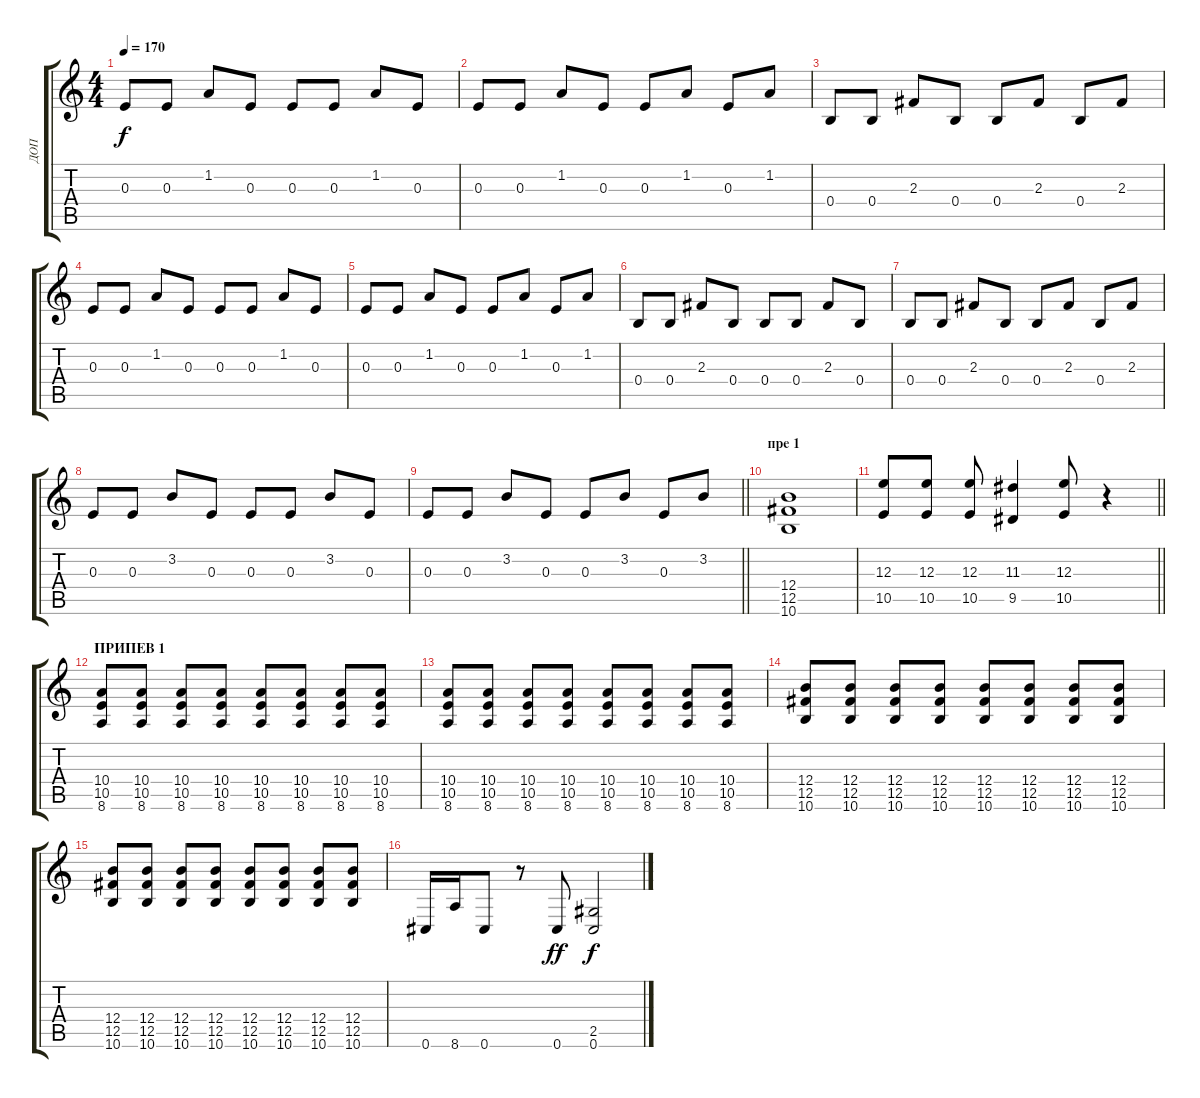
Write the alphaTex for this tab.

\track ("ДОП" "ДОП") {instrument distortionguitar}
\staff {score tabs}
\tuning (Db4 Ab3 E3 B2 Gb2 Db2) {hide}
\ts (4 4)
\tempo 170
\clef g2
\ks c
0.3.8{dy f} 0.3.8 1.2.8 0.3.8 0.3.8 0.3.8 1.2.8 0.3.8 |
0.3.8 0.3.8 1.2.8 0.3.8 0.3.8 1.2.8 0.3.8 1.2.8 |
0.4.8 0.4.8 2.3.8 0.4.8 0.4.8 2.3.8 0.4.8 2.3.8 |
0.3.8 0.3.8 1.2.8 0.3.8 0.3.8 0.3.8 1.2.8 0.3.8 |
0.3.8 0.3.8 1.2.8 0.3.8 0.3.8 1.2.8 0.3.8 1.2.8 |
0.4.8 0.4.8 2.3.8 0.4.8 0.4.8 0.4.8 2.3.8 0.4.8 |
0.4.8 0.4.8 2.3.8 0.4.8 0.4.8 2.3.8 0.4.8 2.3.8 |
0.3.8 0.3.8 3.2.8 0.3.8 0.3.8 0.3.8 3.2.8 0.3.8 |
\barLineRight lightlight
0.3.8 0.3.8 3.2.8 0.3.8 0.3.8 3.2.8 0.3.8 3.2.8 |
\section ("" "пре 1")
(12.4 12.5 10.6).1 |
\barLineRight lightlight
(12.3 10.5).8 (12.3 10.5).8 (12.3 10.5).8 (11.3 9.5).4 (12.3 10.5).8 r.4 |
\section ("" "ПРИПЕВ 1")
(10.4 10.5 8.6).8 (10.4 10.5 8.6).8 (10.4 10.5 8.6).8 (10.4 10.5 8.6).8 (10.4 10.5 8.6).8 (10.4 10.5 8.6).8 (10.4 10.5 8.6).8 (10.4 10.5 8.6).8 |
(10.4 10.5 8.6).8 (10.4 10.5 8.6).8 (10.4 10.5 8.6).8 (10.4 10.5 8.6).8 (10.4 10.5 8.6).8 (10.4 10.5 8.6).8 (10.4 10.5 8.6).8 (10.4 10.5 8.6).8 |
(12.4 12.5 10.6).8 (12.4 12.5 10.6).8 (12.4 12.5 10.6).8 (12.4 12.5 10.6).8 (12.4 12.5 10.6).8 (12.4 12.5 10.6).8 (12.4 12.5 10.6).8 (12.4 12.5 10.6).8 |
(12.4 12.5 10.6).8 (12.4 12.5 10.6).8 (12.4 12.5 10.6).8 (12.4 12.5 10.6).8 (12.4 12.5 10.6).8 (12.4 12.5 10.6).8 (12.4 12.5 10.6).8 (12.4 12.5 10.6).8 |
0.6.16 8.6.16 0.6.8 r.8 0.6.8{dy ff} (2.5 0.6).2{dy f}
